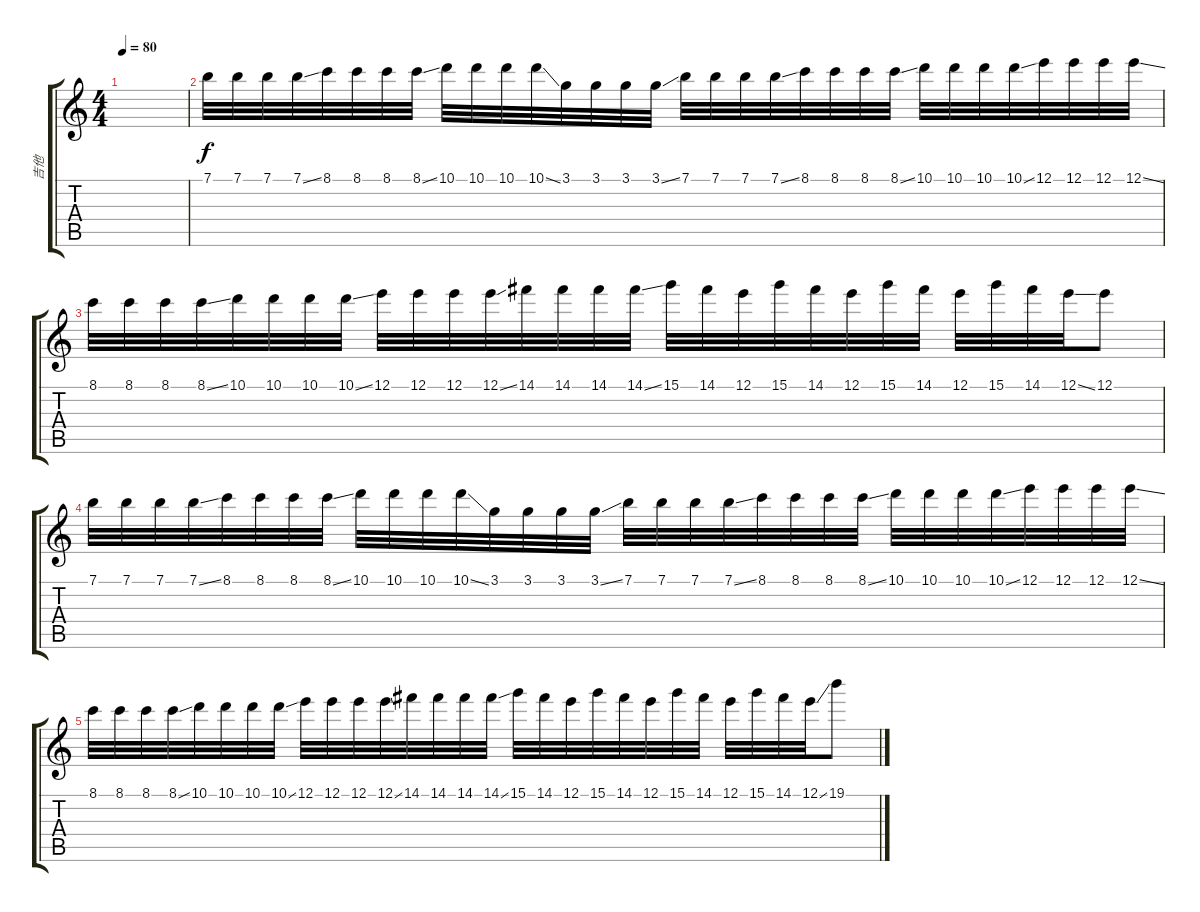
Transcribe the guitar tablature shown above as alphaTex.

\track ("吉他" "吉他") {instrument distortionguitar}
\staff {score tabs}
\tuning (E4 B3 G3 D3 A2 E2) {hide}
\ts (4 4)
\tempo 80
\clef g2
\ks c
|
7.1.32{dy f instrument overdrivenguitar} 7.1.32 7.1.32 7.1{ss}.32 8.1.32 8.1.32 8.1.32 8.1{ss}.32 10.1.32 10.1.32 10.1.32 10.1{ss}.32 3.1.32 3.1.32 3.1.32 3.1{ss}.32 7.1.32 7.1.32 7.1.32 7.1{ss}.32 8.1.32 8.1.32 8.1.32 8.1{ss}.32 10.1.32 10.1.32 10.1.32 10.1{ss}.32 12.1.32 12.1.32 12.1.32 12.1{ss}.32 |
8.1.32 8.1.32 8.1.32 8.1{ss}.32 10.1.32 10.1.32 10.1.32 10.1{ss}.32 12.1.32 12.1.32 12.1.32 12.1{ss}.32 14.1.32 14.1.32 14.1.32 14.1{ss}.32 15.1.32 14.1.32 12.1.32 15.1.32 14.1.32 12.1.32 15.1.32 14.1.32 12.1.32 15.1.32 14.1.32 12.1{ss}.32 12.1.8 |
7.1.32 7.1.32 7.1.32 7.1{ss}.32 8.1.32 8.1.32 8.1.32 8.1{ss}.32 10.1.32 10.1.32 10.1.32 10.1{ss}.32 3.1.32 3.1.32 3.1.32 3.1{ss}.32 7.1.32 7.1.32 7.1.32 7.1{ss}.32 8.1.32 8.1.32 8.1.32 8.1{ss}.32 10.1.32 10.1.32 10.1.32 10.1{ss}.32 12.1.32 12.1.32 12.1.32 12.1{ss}.32 |
8.1.32 8.1.32 8.1.32 8.1{ss}.32 10.1.32 10.1.32 10.1.32 10.1{ss}.32 12.1.32 12.1.32 12.1.32 12.1{ss}.32 14.1.32 14.1.32 14.1.32 14.1{ss}.32 15.1.32 14.1.32 12.1.32 15.1.32 14.1.32 12.1.32 15.1.32 14.1.32 12.1.32 15.1.32 14.1.32 12.1{ss}.32 19.1.8
